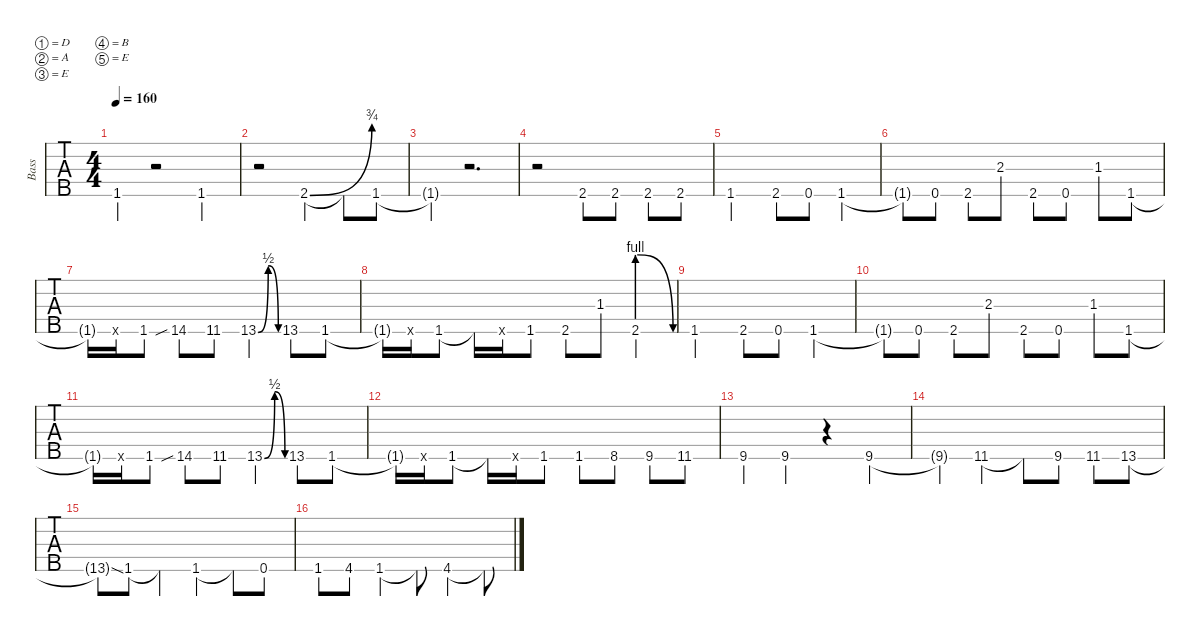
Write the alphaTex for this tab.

\defaultSystemsLayout 4
\hideDynamics
\bracketExtendMode groupsimilarinstruments
\multiBarRest
\otherSystemsTrackNameOrientation horizontal
\track ("Bass" "Bass") {instrument electricbassfinger}
\staff {tabs}
\tuning (D2 A1 E1 B0 E0)
\ts (4 4)
\tempo 160
\clef f4
\ks c
1.5.4{dy mf} r.2 1.5.4 |
r.2 2.5{be (bend 0 0 41.4 3) acc #}.4 2.5{t}.8 1.5.8 |
1.5{t}.4 r.2{d} |
r.2 2.5{acc #}.8 2.5{acc #}.8 2.5{acc #}.8 2.5{acc #}.8 |
1.5.2 2.5{acc #}.8 0.5.8 1.5.4 |
1.5{t}.8 0.5.8 2.5{acc #}.8 2.3{acc #}.8 2.5{acc #}.8 0.5.8 1.3.8 1.5.8 |
1.5{t}.16 0.5{x}.16 1.5.8 14.5{sib acc #}.8 11.5{acc #}.8 13.5{be (bendrelease 0 0 5.3999999999999995 2 12.6 2 21.599999999999998 0)}.4 13.5.8 1.5.8 |
1.5{t}.16 0.5{x}.16 1.5.8 1.5{t}.16 0.5{x}.16 1.5.8 2.5{acc #}.8 1.3.8 2.5{be (prebendrelease 0 4 55.199999999999996 0)}.4 |
1.5.2 2.5{acc #}.8 0.5.8 1.5.4 |
1.5{t}.8 0.5.8 2.5{acc #}.8 2.3{acc #}.8 2.5{acc #}.8 0.5.8 1.3.8 1.5.8 |
\scale
1.27562 1.5{t}.16 0.5{x}.16 1.5.8 14.5{sib acc #}.8 11.5{acc #}.8 13.5{be (bendrelease 0 0 6 2 13.799999999999999 2 24 0)}.4 13.5.8 1.5.8 |
\scale
1.09888 1.5{t}.16 0.5{x}.16 1.5.8 1.5{t}.16 0.5{x}.16 1.5.8 1.5.8 8.5.8 9.5{acc #}.8 11.5{acc #}.8 |
\scale
0.852989
\clef g2
9.5{acc #}.4 9.5{acc #}.4 r.4 9.5{acc #}.4 |
\scale
0.772506 9.5{t acc #}.4 11.5{acc #}.4 11.5{t acc #}.8 9.5{acc #}.8 11.5{acc #}.8 13.5.8 |
13.5{sod t}.8 1.5.8 1.5{t}.4 1.5.4 1.5{t}.8 0.5.8 |
1.5.8 4.5{acc #}.8 1.5.4 1.5{t}.8 4.5{acc #}.4 4.5{t acc #}.8
